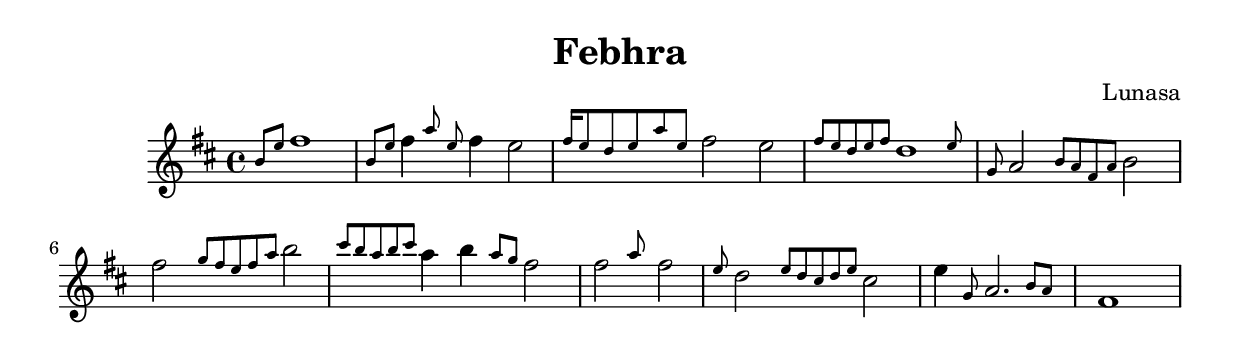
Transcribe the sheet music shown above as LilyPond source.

\version "2.20.0"

\header {
  title = "Febhra"
  composer = "Lunasa"
}

% Transpose 
<<
  \language "français"
  \relative do'' {
     \key re \major
     \grace{si8 mi} fad1
     \grace{si,8 mi} \afterGrace fad4 {la8} \grace{mi8} fad4 mi2
     \grace{fad16 mi8 re mi la mi} fad2 mi2
     \grace{fad8 mi re mi fad} \afterGrace re1 {mi8}
     \grace{sol,8} la2 \grace{si8 la fad la} si2
     fad'2 \grace{sol8 fad mi fad la} si2
     \grace{dod8 si la si dod} la4 si4 \grace{la8 sol} fad2
     \afterGrace fad2 {la8} fad2
     \grace{mi8} re2 \grace{mi8 re dod re mi} dod2
     mi4 \grace{sol,8} \afterGrace la2. {si8 la} 
     fad1
  }
>>